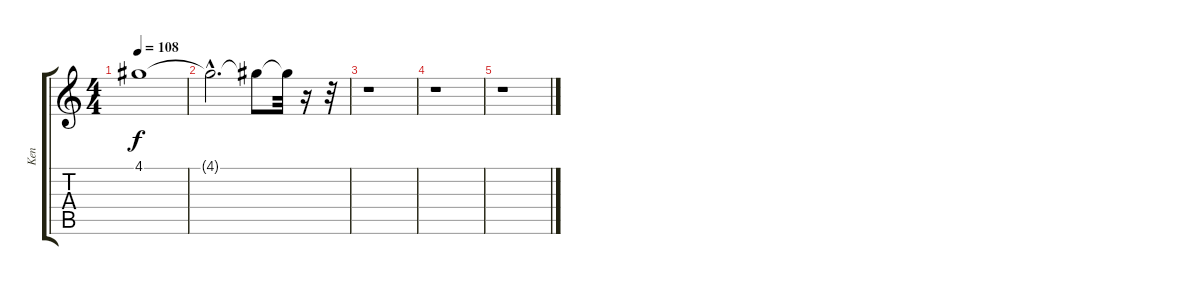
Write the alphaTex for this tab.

\track ("Ken" "Ken") {instrument acousticguitarsteel}
\staff {score tabs}
\tuning (E4 B3 G3 D3 A2 E2) {hide}
\ts (4 4)
\tempo 108
\clef g2
\ks c
4.1{t}.1{dy f} |
4.1{hac t}.2{d} 4.1{t}.8 4.1{t}.32 r.16 r.32 |
r.1 |
r.1 |
r.1
